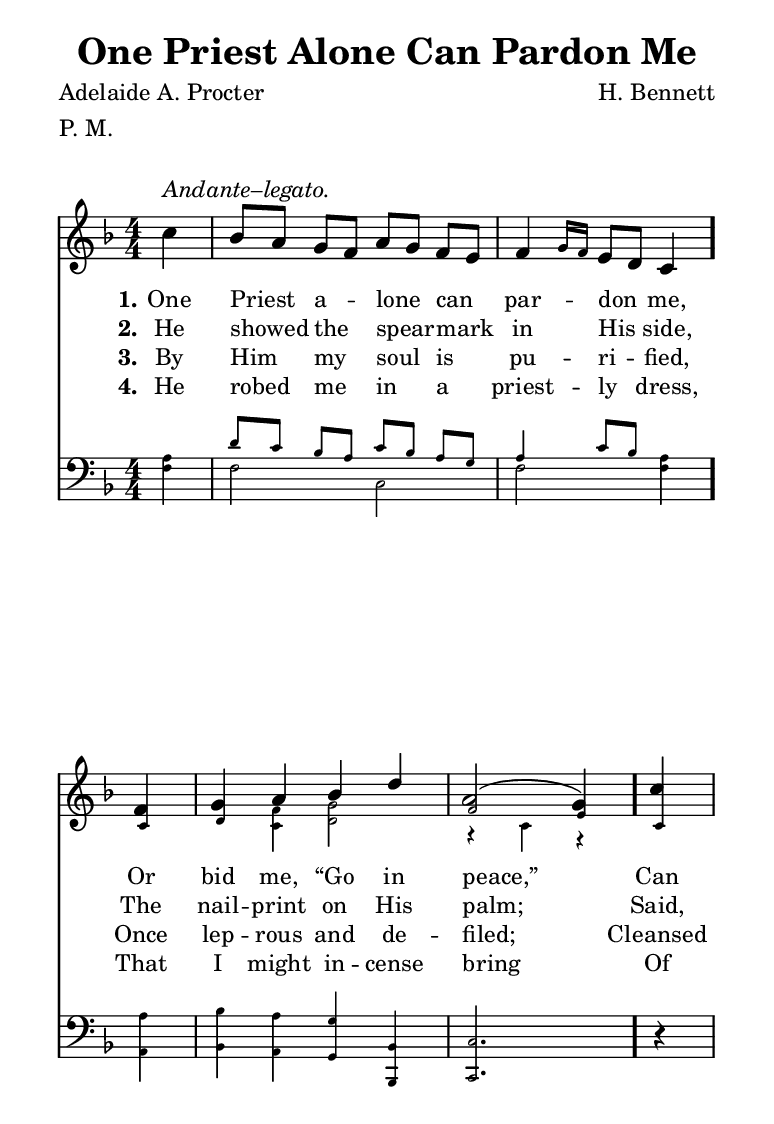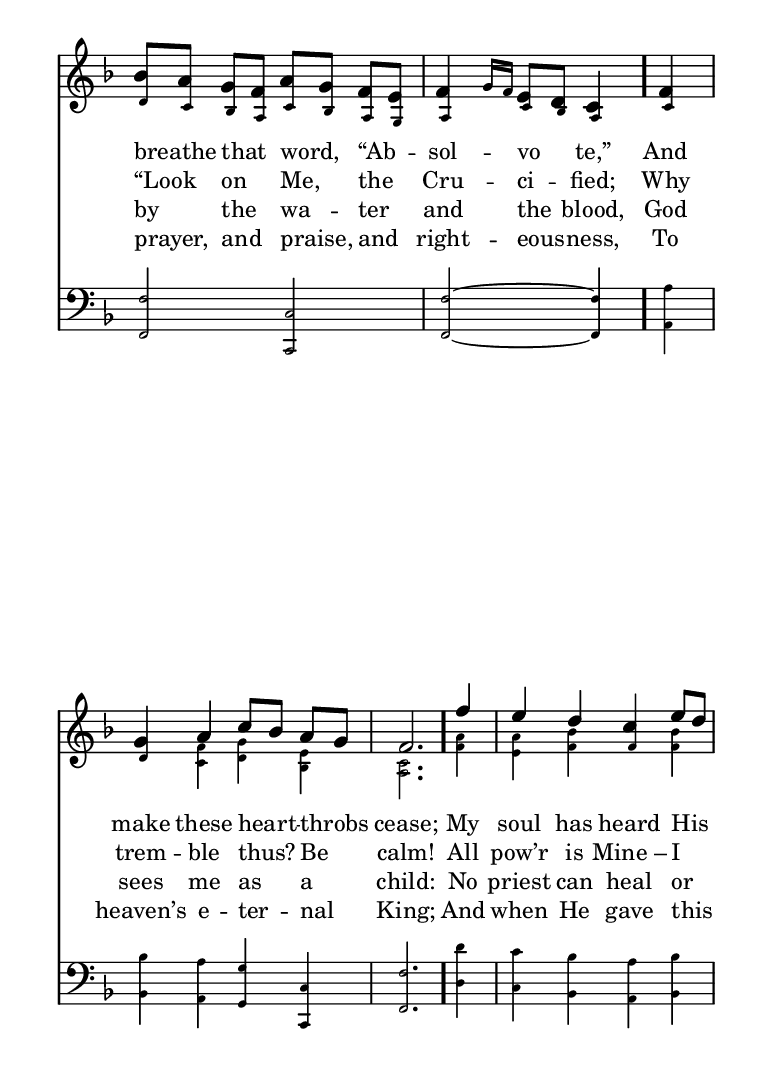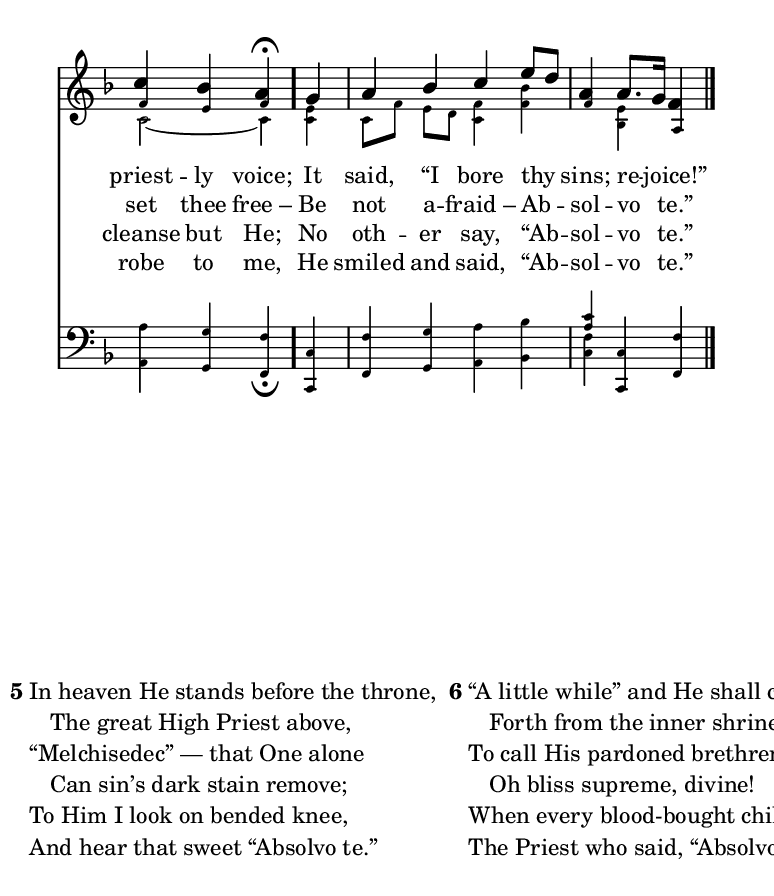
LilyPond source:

\include "common/global.ily"
\paper {
  \include "common/paper.ily"
}

\header{
  %gospel
  hymnnumber = "244"
  title = "One Priest Alone Can Pardon Me"
  tunename = ""
  meter = "P. M."
  poet = "Adelaide A. Procter" % see https://hymnary.org/text/one_priest_alone_can_pardon_me
  composer = "H. Bennett" % not found at hymnary.org
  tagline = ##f
}

ta = { \tempo 4=80 }
tb = { \tempo 4=40 }

global = {
  \include "common/overrides.ily"
  \override Staff.TimeSignature.style = #'numbered
  \time 4/4
  \override Score.MetronomeMark.transparent = ##t % hide all fermata changes too
  \ta
  \key f \major
  \partial 4
  \autoBeamOff
}

% The overabundant tweaks are a hurried workaround for undesired behaviours from \partcombine
notesSoprano = {
\global
\relative c'' {

  c4^\markup{\italic{Andante–legato.}} | bes8[ a] g[ f] a[ g] f[ e] | f4 \grace { g16[ f] } e8[ d] c4
  f4 | g a bes d | <a \tweak font-size #-4 f>2( <g \tweak font-size #-4 e>4)
  \eogbreak
  c4 | bes8[ a] g[ f] a[ g] f[ e] | f4 \grace { g16[ f] } e8[ d] c4
  f4 | g a c8[ bes] a[ g] | f2.
  \eogbreak
  f'4 | e d c e8[ d] | <c \tweak font-size #-4 f,>4 <bes \tweak font-size #-4 e,> \tb <a \tweak font-size #-4 f>\fermata \ta
  g4 | a bes c e8[ d] | a4 a8.[ g16] f4

  \bar "|."

}
}

notesAlto = {
\global
\override NoteHead.font-size = #-4
\relative e' {

  s4 | s1 | s2.
  \tweak font-size #-4 c4 | \tweak font-size #-4 d4 <\tweak font-size #-4 f \tweak font-size #-4 c>4 <\tweak font-size #-4 g \tweak font-size #-4 d>2 | \tweak font-size #-4 r4 \tweak font-size #-4 c, \tweak font-size #-4 r % original has d2
  \tweak font-size #-4 c4 | \tweak font-size #-4 d8[ \tweak font-size #-4 c] \tweak font-size #-4 bes[ \tweak font-size #-4 a] \tweak font-size #-4 c[ \tweak font-size #-4 bes] \tweak font-size #-4 a[ \tweak font-size #-4 g] | \tweak font-size #-4 a4 \tweak font-size #-4 c8[ \tweak font-size #-4 bes] \tweak font-size #-4 a4
  \tweak font-size #-4 c4 | \tweak font-size #-4 d4 <\tweak font-size #-4 f \tweak font-size #-4 c>4 <\tweak font-size #-4 g \tweak font-size #-4 d> <\tweak font-size #-4 e \tweak font-size #-4 bes> | <\tweak font-size #-4 c \tweak font-size #-4 a>2. % original has d2
  <\tweak font-size #-4 a' \tweak font-size #-4 f>4 | <\tweak font-size #-4 a \tweak font-size #-4 e> <\tweak font-size #-4 bes \tweak font-size #-4 f> \tweak font-size #-4 f <\tweak font-size #-4 bes \tweak font-size #-4 f> | \tweak font-size #-4 c,2 ~ \tweak font-size #-4 c4
  <\tweak font-size #-4 e \tweak font-size #-4 c>4 | \tweak font-size #-4 c8[ \tweak font-size #-4 f] \tweak font-size #-4 e[ \tweak font-size #-4 d] <\tweak font-size #-4 f \tweak font-size #-4 c>4 <\tweak font-size #-4 bes \tweak font-size #-4 f>4 | \tweak font-size #-4 f <\tweak font-size #-4 e \tweak font-size #-4 bes>4 \tweak font-size #-4 a,

}
}

notesTenor = {
\global
\override NoteHead.font-size = #-4
\relative a {

  a4 | \tweak font-size #-4 d8[ \tweak font-size #-4 c] \tweak font-size #-4 bes[ \tweak font-size #-4 a] \tweak font-size #-4 c[ \tweak font-size #-4 bes] \tweak font-size #-4 a[ \tweak font-size #-4 g] | \tweak font-size #-4 a4 \tweak font-size #-4 c8[ \tweak font-size #-4 bes] a4
  a4 | bes4 a g bes, | c2.
  r4 | f2 c | f2 ~ f4
  a4 | bes a g c, | f2.
  d'4 | c bes a bes | a g f
  c4 | f g a bes | <\tweak font-size #-4 c \tweak font-size #-4 a> c, f

}
}

notesBass = {
\global
\override NoteHead.font-size = #-4
\relative f {

  f4 | \tweak font-size #-4 f2 \tweak font-size #-4 c | \tweak font-size #-4 f f4
  a,4 | bes a g bes, | c2.
  r4 | f2 c | f2 ~ f4
  a4 | bes a g c, | f2.
  d'4 | c bes a bes | a g f_\fermata
  c4 | f g a bes | <\tweak font-size #-4 f' \tweak font-size #-4 c> c, f

}
}

wordsA = \lyricmode {
\set stanza = "1."

One Priest a -- lone can par -- don me, \bar "."
Or bid me, “Go in peace,” \bar "."
Can breathe that word, “Ab -- sol -- vo te,” \bar "."
And make these heart -- throbs cease; \bar "."
My soul has heard His priest -- ly voice; \bar "."
It said, “I bore thy sins; re -- joice!” \bar "."

}

wordsB = \lyricmode {
\set stanza = "2."

He showed the spear -- mark in His side,
The nail -- print on His palm;
Said, “Look on Me, the Cru -- ci -- fied;
Why trem -- ble thus? Be calm!
All pow’r is Mine_– I set thee free_–
Be not a -- fraid_– Ab -- sol -- vo te.”

}

wordsC = \lyricmode {
\set stanza = "3."

By Him my soul is pu -- ri -- fied,
Once lep -- rous and de -- filed;
Cleansed by the wa -- ter and the blood,
God sees me as a child:
No priest can heal or cleanse but He;
No oth -- er say, “Ab -- sol -- vo te.”

}

wordsD = \lyricmode {
\set stanza = "4."

He robed me in a priest -- ly dress,
That I might in -- cense bring
Of prayer, and praise, and right -- eous -- ness,
To heaven’s e -- ter -- nal King;
And when He gave this robe to me,
He smiled and said, “Ab -- sol -- vo te.”

}

wordsE = \markuplist {

\line { In heaven He stands before the throne, }
\line { { \hspace #2 } The great High Priest above, }
\line { “Melchisedec” — that One alone }
\line { { \hspace #2 } Can sin’s dark stain remove; }
\line { To Him I look on bended knee, }
\line { And hear that sweet “Absolvo te.” }

}

wordsF = \markuplist {

\line { “A little while” and He shall come }
\line { { \hspace #2 } Forth from the inner shrine, }
\line { To call His pardoned brethren home; }
\line { { \hspace #2 } Oh bliss supreme, divine! }
\line { When every blood-bought child shall see }
\line { The Priest who said, “Absolvo te.” }

}

\score {
  \context ChoirStaff <<
    \context Staff = upper <<
      \set Staff.autoBeaming = ##f
      \set ChoirStaff.systemStartDelimiter = #'SystemStartBar
      \set ChoirStaff.printPartCombineTexts = ##f
      \partcombine #'(2 . 11) \notesSoprano \notesAlto
      \context NullVoice = sopranos { \voiceOne << \notesSoprano >> }
      \context Lyrics = one   \lyricsto sopranos \wordsA
      \context Lyrics = two   \lyricsto sopranos \wordsB
      \context Lyrics = three \lyricsto sopranos \wordsC
      \context Lyrics = four  \lyricsto sopranos \wordsD
    >>
    \context Staff = men <<
      \set Staff.autoBeaming = ##f
      \clef bass
      \set ChoirStaff.printPartCombineTexts = ##f
      \partcombine #'(2 . 11) \notesTenor \notesBass
    >>
  >>
  \layout {
    \include "common/layout.ily"
  }
  #(cond ((ly:get-option 'eog-midi-permitted) #{ \midi{
    \include "common/midi.ily"
  } #}))
}

\markup { \vcenter \column {
  \vspace #1
  \fill-line {
    \null
    \line{ \bold 5 \column { \wordsE } }
    \null
    \line{ \bold 6 \column { \wordsF } }
    \null
  }
  \vspace #1
} }

\version "2.19.49"  % necessary for upgrading to future LilyPond versions.

% vi:set et ts=2 sw=2 ai nocindent syntax=lilypond:
